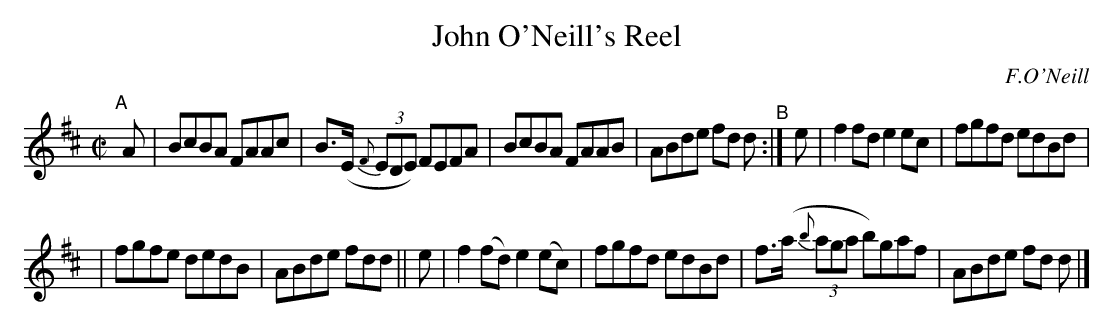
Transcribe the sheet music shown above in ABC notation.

X:1
T: John O'Neill's Reel
O: F.O'Neill
M: C|
L: 1/8
K: D
"^A"\
[|] A | BcBA FAAc | B>(E (3{F}EDE) FEFA | BcBA FAAB | ABde fd d "^B":| e | f2fde2ec | fgfd edBd |
| fgfe dedB | ABde fdd || e | f2(fd)e2(ec) | fgfd edBd | f>(a (3{b}aga b)gaf | ABde fd d |]
